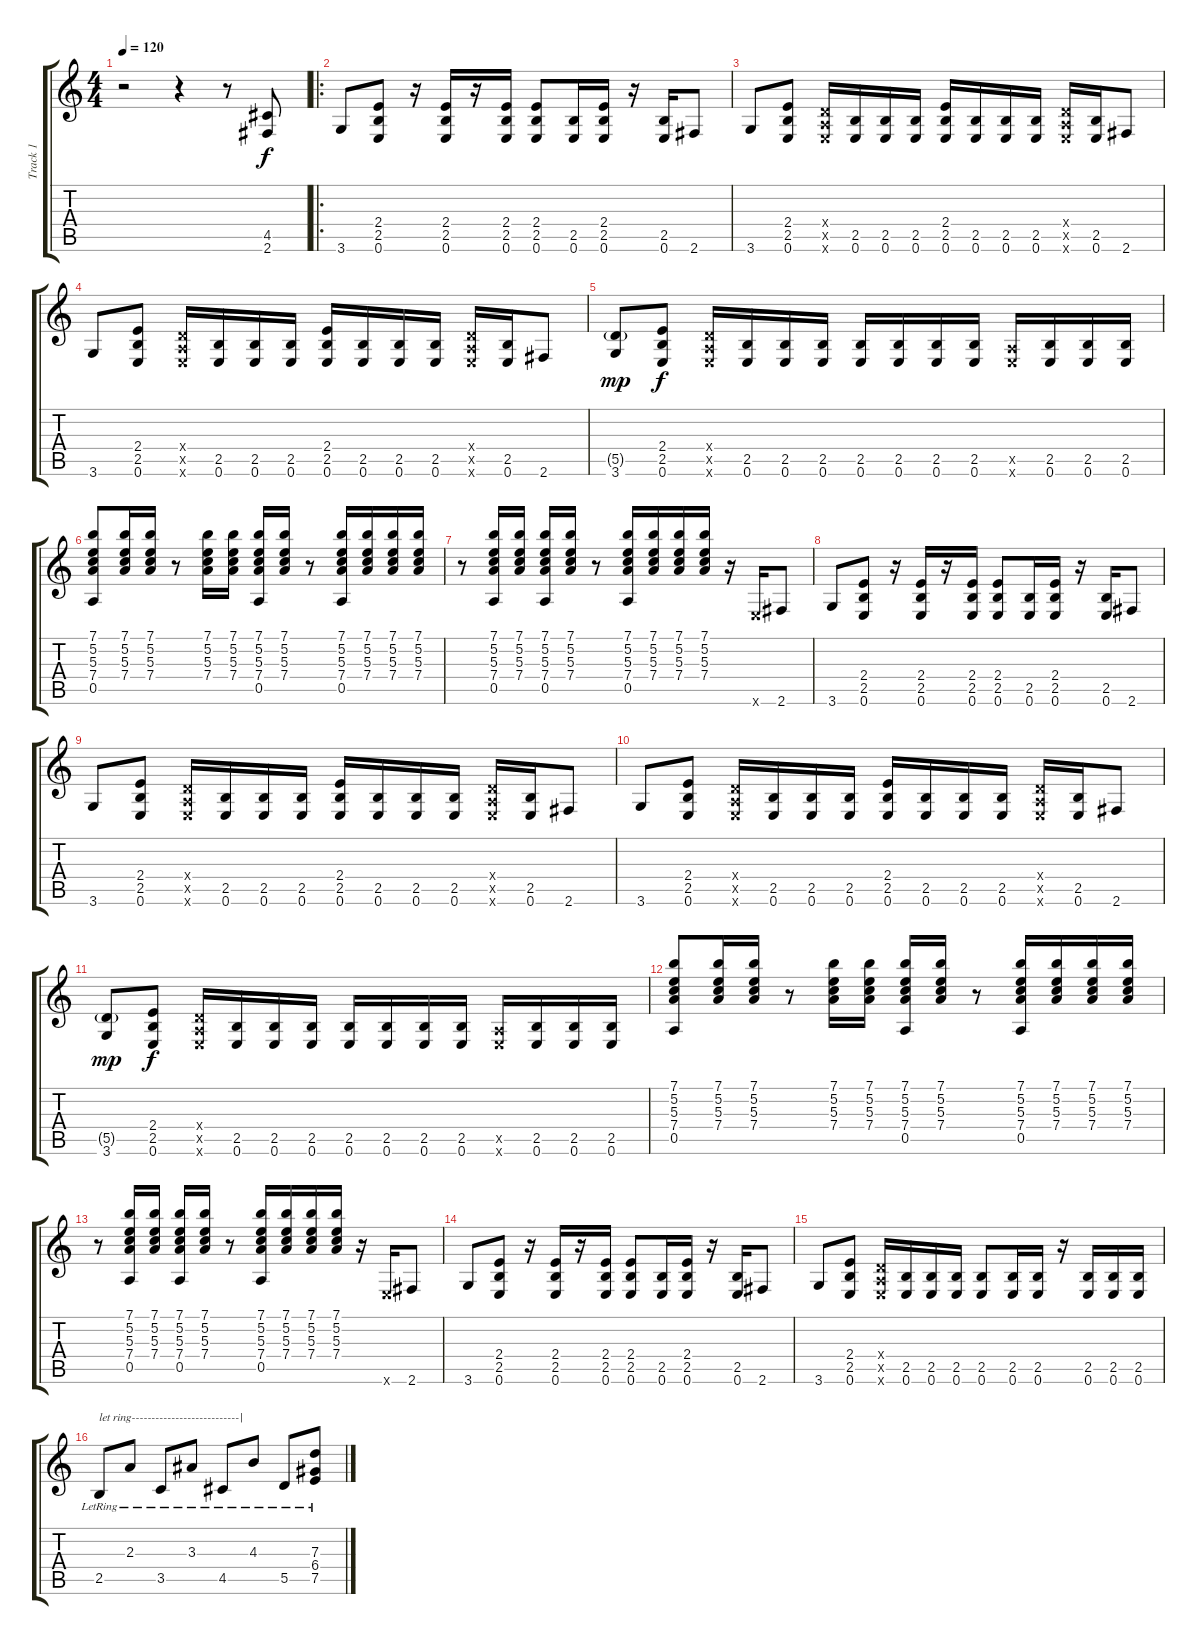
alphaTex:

\track ("Track 1" "Track 1") {instrument distortionguitar}
\staff {score tabs}
\tuning (E4 B3 G3 D3 A2 E2) {hide}
\ts (4 4)
\tempo 120
\clef g2
\ks c
r.2{dy f instrument distortionguitar} r.4 r.8 (4.5 2.6).8 |
\ro
3.6.8 (2.4 2.5 0.6).8 r.16 (2.4 2.5 0.6).16 r.16 (2.4 2.5 0.6).16 (2.4 2.5 0.6).8 (2.5 0.6).16 (2.4 2.5 0.6).16 r.16 (2.5 0.6).16 2.6.8 |
3.6.8 (2.4 2.5 0.6).8 (0.4{x} 0.5{x} 0.6{x}).16 (2.5 0.6).16 (2.5 0.6).16 (2.5 0.6).16 (2.4 2.5 0.6).16 (2.5 0.6).16 (2.5 0.6).16 (2.5 0.6).16 (0.4{x} 0.5{x} 0.6{x}).16 (2.5 0.6).16 2.6.8 |
3.6.8 (2.4 2.5 0.6).8 (0.4{x} 0.5{x} 0.6{x}).16 (2.5 0.6).16 (2.5 0.6).16 (2.5 0.6).16 (2.4 2.5 0.6).16 (2.5 0.6).16 (2.5 0.6).16 (2.5 0.6).16 (0.4{x} 0.5{x} 0.6{x}).16 (2.5 0.6).16 2.6.8 |
(5.5{g} 3.6).8{dy mp} (2.4 2.5 0.6).8{dy f} (0.4{x} 0.5{x} 0.6{x}).16 (2.5 0.6).16 (2.5 0.6).16 (2.5 0.6).16 (2.5 0.6).16 (2.5 0.6).16 (2.5 0.6).16 (2.5 0.6).16 (0.5{x} 0.6{x}).16 (2.5 0.6).16 (2.5 0.6).16 (2.5 0.6).16 |
(7.1 5.2 5.3 7.4 0.5).8 (7.1 5.2 5.3 7.4).16 (7.1 5.2 5.3 7.4).16 r.8 (7.1 5.2 5.3 7.4).16 (7.1 5.2 5.3 7.4).16 (7.1 5.2 5.3 7.4 0.5).16 (7.1 5.2 5.3 7.4).16 r.8 (7.1 5.2 5.3 7.4 0.5).16 (7.1 5.2 5.3 7.4).16 (7.1 5.2 5.3 7.4).16 (7.1 5.2 5.3 7.4).16 |
r.8 (7.1 5.2 5.3 7.4 0.5).16 (7.1 5.2 5.3 7.4).16 (7.1 5.2 5.3 7.4 0.5).16 (7.1 5.2 5.3 7.4).16 r.8 (7.1 5.2 5.3 7.4 0.5).16 (7.1 5.2 5.3 7.4).16 (7.1 5.2 5.3 7.4).16 (7.1 5.2 5.3 7.4).16 r.16 0.6{x}.16 2.6.8 |
3.6.8 (2.4 2.5 0.6).8 r.16 (2.4 2.5 0.6).16 r.16 (2.4 2.5 0.6).16 (2.4 2.5 0.6).8 (2.5 0.6).16 (2.4 2.5 0.6).16 r.16 (2.5 0.6).16 2.6.8 |
3.6.8 (2.4 2.5 0.6).8 (0.4{x} 0.5{x} 0.6{x}).16 (2.5 0.6).16 (2.5 0.6).16 (2.5 0.6).16 (2.4 2.5 0.6).16 (2.5 0.6).16 (2.5 0.6).16 (2.5 0.6).16 (0.4{x} 0.5{x} 0.6{x}).16 (2.5 0.6).16 2.6.8 |
3.6.8 (2.4 2.5 0.6).8 (0.4{x} 0.5{x} 0.6{x}).16 (2.5 0.6).16 (2.5 0.6).16 (2.5 0.6).16 (2.4 2.5 0.6).16 (2.5 0.6).16 (2.5 0.6).16 (2.5 0.6).16 (0.4{x} 0.5{x} 0.6{x}).16 (2.5 0.6).16 2.6.8 |
(5.5{g} 3.6).8{dy mp} (2.4 2.5 0.6).8{dy f} (0.4{x} 0.5{x} 0.6{x}).16 (2.5 0.6).16 (2.5 0.6).16 (2.5 0.6).16 (2.5 0.6).16 (2.5 0.6).16 (2.5 0.6).16 (2.5 0.6).16 (0.5{x} 0.6{x}).16 (2.5 0.6).16 (2.5 0.6).16 (2.5 0.6).16 |
(7.1 5.2 5.3 7.4 0.5).8 (7.1 5.2 5.3 7.4).16 (7.1 5.2 5.3 7.4).16 r.8 (7.1 5.2 5.3 7.4).16 (7.1 5.2 5.3 7.4).16 (7.1 5.2 5.3 7.4 0.5).16 (7.1 5.2 5.3 7.4).16 r.8 (7.1 5.2 5.3 7.4 0.5).16 (7.1 5.2 5.3 7.4).16 (7.1 5.2 5.3 7.4).16 (7.1 5.2 5.3 7.4).16 |
r.8 (7.1 5.2 5.3 7.4 0.5).16 (7.1 5.2 5.3 7.4).16 (7.1 5.2 5.3 7.4 0.5).16 (7.1 5.2 5.3 7.4).16 r.8 (7.1 5.2 5.3 7.4 0.5).16 (7.1 5.2 5.3 7.4).16 (7.1 5.2 5.3 7.4).16 (7.1 5.2 5.3 7.4).16 r.16 0.6{x}.16 2.6.8 |
3.6.8 (2.4 2.5 0.6).8 r.16 (2.4 2.5 0.6).16 r.16 (2.4 2.5 0.6).16 (2.4 2.5 0.6).8 (2.5 0.6).16 (2.4 2.5 0.6).16 r.16 (2.5 0.6).16 2.6.8 |
3.6.8 (2.4 2.5 0.6).8 (0.4{x} 0.5{x} 0.6{x}).16 (2.5 0.6).16 (2.5 0.6).16 (2.5 0.6).16 (2.5 0.6).8 (2.5 0.6).16 (2.5 0.6).16 r.16 (2.5 0.6).16 (2.5 0.6).16 (2.5 0.6).16 |
2.5{lr}.8{txt "let ring---------------------------|"} 2.3{lr}.8 3.5{lr}.8 3.3{lr}.8 4.5{lr}.8 4.3{lr}.8 5.5{lr}.8 (7.3{lr} 6.4 7.5{lr}).8
